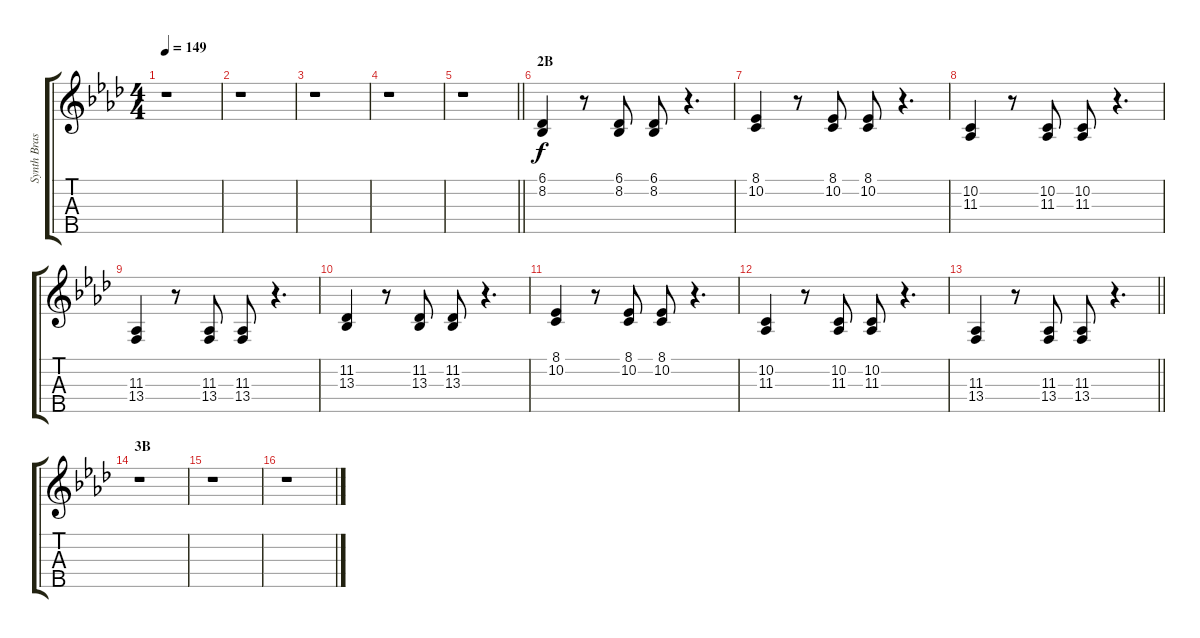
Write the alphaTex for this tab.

\track ("Synth Brass II" "Synth Bras") {instrument brasssection}
\staff {score tabs}
\tuning (G3 D3 A2 E2 B1) {hide}
\ts (4 4)
\tempo 149
\clef g2
\ks ab
r.1{dy f} |
r.1 |
r.1 |
r.1 |
\barLineRight lightlight
r.1 |
\section ("" "2B")
(6.1 8.2).4 r.8 (6.1 8.2).8 (6.1 8.2).8 r.4{d} |
(8.1 10.2).4 r.8 (8.1 10.2).8 (8.1 10.2).8 r.4{d} |
(10.2 11.3).4 r.8 (10.2 11.3).8 (10.2 11.3).8 r.4{d} |
(11.3 13.4).4 r.8 (11.3 13.4).8 (11.3 13.4).8 r.4{d} |
(11.2 13.3).4 r.8 (11.2 13.3).8 (11.2 13.3).8 r.4{d} |
(8.1 10.2).4 r.8 (8.1 10.2).8 (8.1 10.2).8 r.4{d} |
(10.2 11.3).4 r.8 (10.2 11.3).8 (10.2 11.3).8 r.4{d} |
\barLineRight lightlight
(11.3 13.4).4 r.8 (11.3 13.4).8 (11.3 13.4).8 r.4{d} |
\section ("" "3B")
r.1 |
r.1 |
r.1
